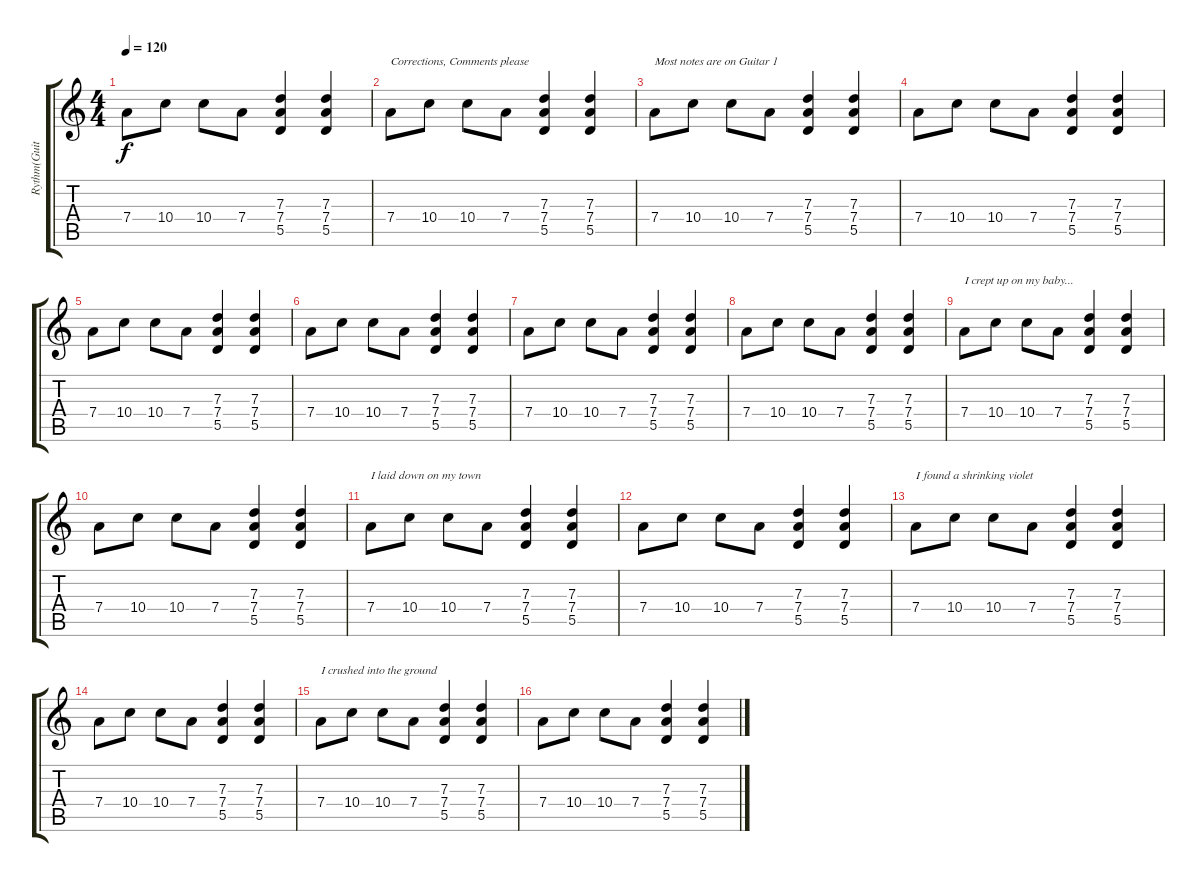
\track ("Rythm(Guitar 1)" "Rythm(Guit") {instrument electricguitarjazz}
\staff {score tabs}
\tuning (E4 B3 G3 D3 A2 E2) {hide}
\ts (4 4)
\tempo 120
\clef g2
\ks c
7.4.8{txt "" dy f instrument electricguitarjazz} 10.4.8 10.4.8 7.4.8 (7.3 7.4 5.5).4 (7.3 7.4 5.5).4 |
7.4.8{txt "Corrections, Comments please"} 10.4.8 10.4.8 7.4.8 (7.3 7.4 5.5).4 (7.3 7.4 5.5).4 |
7.4.8{txt "Most notes are on Guitar 1"} 10.4.8 10.4.8 7.4.8 (7.3 7.4 5.5).4 (7.3 7.4 5.5).4 |
7.4.8 10.4.8 10.4.8 7.4.8 (7.3 7.4 5.5).4 (7.3 7.4 5.5).4 |
7.4.8 10.4.8 10.4.8 7.4.8 (7.3 7.4 5.5).4 (7.3 7.4 5.5).4 |
7.4.8 10.4.8 10.4.8 7.4.8 (7.3 7.4 5.5).4 (7.3 7.4 5.5).4 |
7.4.8 10.4.8 10.4.8 7.4.8 (7.3 7.4 5.5).4 (7.3 7.4 5.5).4 |
7.4.8 10.4.8 10.4.8 7.4.8 (7.3 7.4 5.5).4 (7.3 7.4 5.5).4 |
7.4.8{txt "I crept up on my baby..."} 10.4.8 10.4.8 7.4.8 (7.3 7.4 5.5).4 (7.3 7.4 5.5).4 |
7.4.8 10.4.8 10.4.8 7.4.8 (7.3 7.4 5.5).4 (7.3 7.4 5.5).4 |
7.4.8{txt "I laid down on my town"} 10.4.8 10.4.8 7.4.8 (7.3 7.4 5.5).4 (7.3 7.4 5.5).4 |
7.4.8 10.4.8 10.4.8 7.4.8 (7.3 7.4 5.5).4 (7.3 7.4 5.5).4 |
7.4.8{txt "I found a shrinking violet"} 10.4.8 10.4.8 7.4.8 (7.3 7.4 5.5).4 (7.3 7.4 5.5).4 |
7.4.8 10.4.8 10.4.8 7.4.8 (7.3 7.4 5.5).4 (7.3 7.4 5.5).4 |
7.4.8{txt "I crushed into the ground"} 10.4.8 10.4.8 7.4.8 (7.3 7.4 5.5).4 (7.3 7.4 5.5).4 |
7.4.8 10.4.8 10.4.8 7.4.8 (7.3 7.4 5.5).4 (7.3 7.4 5.5).4
